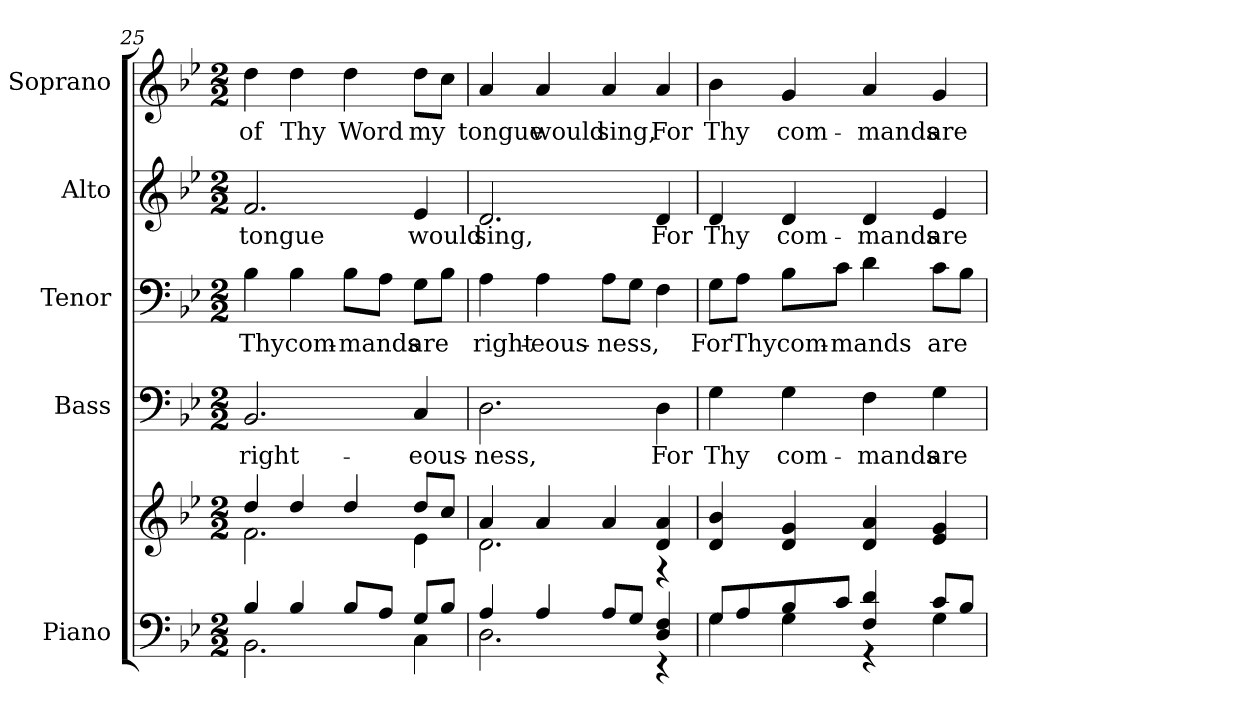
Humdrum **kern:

**kern	**kern	**kern	**text	**kern	**text	**kern	**text	**kern	**text
*part5	*part5	*part4	*part4	*part3	*part3	*part2	*part2	*part1	*part1
*staff6	*staff5	*staff4	*staff4	*staff3	*staff3	*staff2	*staff2	*staff1	*staff1
*I"Piano	*	*I"Bass	*	*I"Tenor	*	*I"Alto	*	*I"Soprano	*
*I'Pno.	*	*I'B.	*	*I'T.	*	*I'A.	*	*I'S.	*
*clefF4	*clefG2	*clefF4	*	*clefF4	*	*clefG2	*	*clefG2	*
*k[b-e-]	*k[b-e-]	*k[b-e-]	*	*k[b-e-]	*	*k[b-e-]	*	*k[b-e-]	*
*g:	*g:	*g:	*	*g:	*	*g:	*	*g:	*
*M2/2	*M2/2	*M2/2	*	*M2/2	*	*M2/2	*	*M2/2	*
=25	=25	=25	=25	=25	=25	=25	=25	=25	=25
*^	*^	*	*	*	*	*	*	*	*
!	!	!	!	!	!LO:LY:b:color=#000000	!	!	!	!	!	!
!	!	!	!	!	!	!	!LO:LY:b:color=#000000	!	!	!	!
!	!	!	!	!	!	!	!	!	!LO:LY:b:color=#000000	!	!
!	!	!	!	!	!	!	!	!	!	!	!LO:LY:b:color=#000000
4B-i/	2.BB-i\	4ddi/	2.fi\	2.BB-i/	right-	4B-i\	Thy	2.fi/	tongue	4ddi\	of
!	!	!	!	!	!	!	!LO:LY:b:color=#000000	!	!	!	!
!	!	!	!	!	!	!	!	!	!	!	!LO:LY:b:color=#000000
4B-i/	.	4ddi/	.	.	.	4B-i\	com-	.	.	4ddi\	Thy
!	!	!	!	!	!	!	!LO:LY:b:color=#000000	!	!	!	!
!	!	!	!	!	!	!	!	!	!	!	!LO:LY:b:color=#000000
8B-i/L	.	4ddi/	.	.	.	8B-i\L	-mands	.	.	4ddi\	Word
8Ai/J	.	.	.	.	.	8Ai\J	.	.	.	.	.
!	!	!	!	!	!LO:LY:b:color=#000000	!	!	!	!	!	!
!	!	!	!	!	!	!	!LO:LY:b:color=#000000	!	!	!	!
!	!	!	!	!	!	!	!	!	!LO:LY:b:color=#000000	!	!
!	!	!	!	!	!	!	!	!	!	!	!LO:LY:b:color=#000000
8Gi/L	4Ci\	8ddi/L	4e-i\	4Ci/	-eous-	8Gi\L	are	4e-i/	would	8ddi\L	my
8B-i/J	.	8cci/J	.	.	.	8B-i\J	.	.	.	8cci\J	.
=26	=26	=26	=26	=26	=26	=26	=26	=26	=26	=26	=26
!	!	!	!	!	!LO:LY:b:color=#000000	!	!	!	!	!	!
!	!	!	!	!	!	!	!LO:LY:b:color=#000000	!	!	!	!
!	!	!	!	!	!	!	!	!	!LO:LY:b:color=#000000	!	!
!	!	!	!	!	!	!	!	!	!	!	!LO:LY:b:color=#000000
4Ai/	2.Di\	4ai/	2.di\	2.Di\	-ness,	4Ai\	right-	2.di/	sing,	4ai/	tongue
!	!	!	!	!	!	!	!LO:LY:b:color=#000000	!	!	!	!
!	!	!	!	!	!	!	!	!	!	!	!LO:LY:b:color=#000000
4Ai/	.	4ai/	.	.	.	4Ai\	-eous-	.	.	4ai/	would
!	!	!	!	!	!	!	!LO:LY:b:color=#000000	!	!	!	!
!	!	!	!	!	!	!	!	!	!	!	!LO:LY:b:color=#000000
8Ai/L	.	4ai/	.	.	.	8Ai\L	-ness,	.	.	4ai/	sing,
8Gi/J	.	.	.	.	.	8Gi\J	.	.	.	.	.
!	!	!	!	!	!LO:LY:b:color=#000000	!	!	!	!	!	!
!	!	!	!	!	!	!	!	!	!LO:LY:b:color=#000000	!	!
!	!	!	!	!	!	!	!	!	!	!	!LO:LY:b:color=#000000
4Di/ 4Fi	4r	4di/ 4ai	4r	4Di\	For	4Fi\	.	4di/	For	4ai/	For
*	*	*v	*v	*	*	*	*	*	*	*	*
!!LO:PB:g=z
=27	=27	=27	=27	=27	=27	=27	=27	=27	=27	=27
*	*	*^	*	*	*	*	*	*	*	*
!	!	!	!	!	!LO:LY:b:color=#000000	!	!	!	!	!	!
*	*	*v	*v	*	*	*	*	*	*	*	*
*	*	*^	*	*	*	*	*	*	*	*
!	!	!	!	!	!	!	!LO:LY:b:color=#000000	!	!	!	!
*	*	*v	*v	*	*	*	*	*	*	*	*
*	*	*^	*	*	*	*	*	*	*	*
!	!	!	!	!	!	!	!	!	!LO:LY:b:color=#000000	!	!
*	*	*v	*v	*	*	*	*	*	*	*	*
*	*	*^	*	*	*	*	*	*	*	*
!	!	!	!	!	!	!	!	!	!	!	!LO:LY:b:color=#000000
*	*	*v	*v	*	*	*	*	*	*	*	*
8Gi/L	4Gi\	4di/ 4b-i	4Gi\	Thy	8Gi\L	For	4di/	Thy	4b-i\	Thy
!	!	!	!	!	!	!LO:LY:b:color=#000000	!	!	!	!
8Ai/	.	.	.	.	8Ai\J	Thy	.	.	.	.
!	!	!	!	!LO:LY:b:color=#000000	!	!	!	!	!	!
!	!	!	!	!	!	!LO:LY:b:color=#000000	!	!	!	!
!	!	!	!	!	!	!	!	!LO:LY:b:color=#000000	!	!
!	!	!	!	!	!	!	!	!	!	!LO:LY:b:color=#000000
8B-i/	4Gi\	4di/ 4gi	4Gi\	com-	8B-i\L	com-	4di/	com-	4gi/	com-
!	!	!	!	!	!	!LO:LY:b:color=#000000	!	!	!	!
8ci/J	.	.	.	.	8ci\J	-mands	.	.	.	.
!	!	!	!	!LO:LY:b:color=#000000	!	!	!	!	!	!
!	!	!	!	!	!	!	!	!LO:LY:b:color=#000000	!	!
!	!	!	!	!	!	!	!	!	!	!LO:LY:b:color=#000000
4Fi/ 4di	4r	4di/ 4ai	4Fi\	-mands	4di\	.	4di/	-mands	4ai/	-mands
!	!	!	!	!LO:LY:b:color=#000000	!	!	!	!	!	!
!	!	!	!	!	!	!LO:LY:b:color=#000000	!	!	!	!
!	!	!	!	!	!	!	!	!LO:LY:b:color=#000000	!	!
!	!	!	!	!	!	!	!	!	!	!LO:LY:b:color=#000000
8ci/L	4Gi\	4e-i/ 4gi	4Gi\	are	8ci\L	are	4e-i/	are	4gi/	are
8B-i/J	.	.	.	.	8B-i\J	.	.	.	.	.
*v	*v	*	*	*	*	*	*	*	*	*
=	=	=	=	=	=	=	=	=	=
*-	*-	*-	*-	*-	*-	*-	*-	*-	*-
